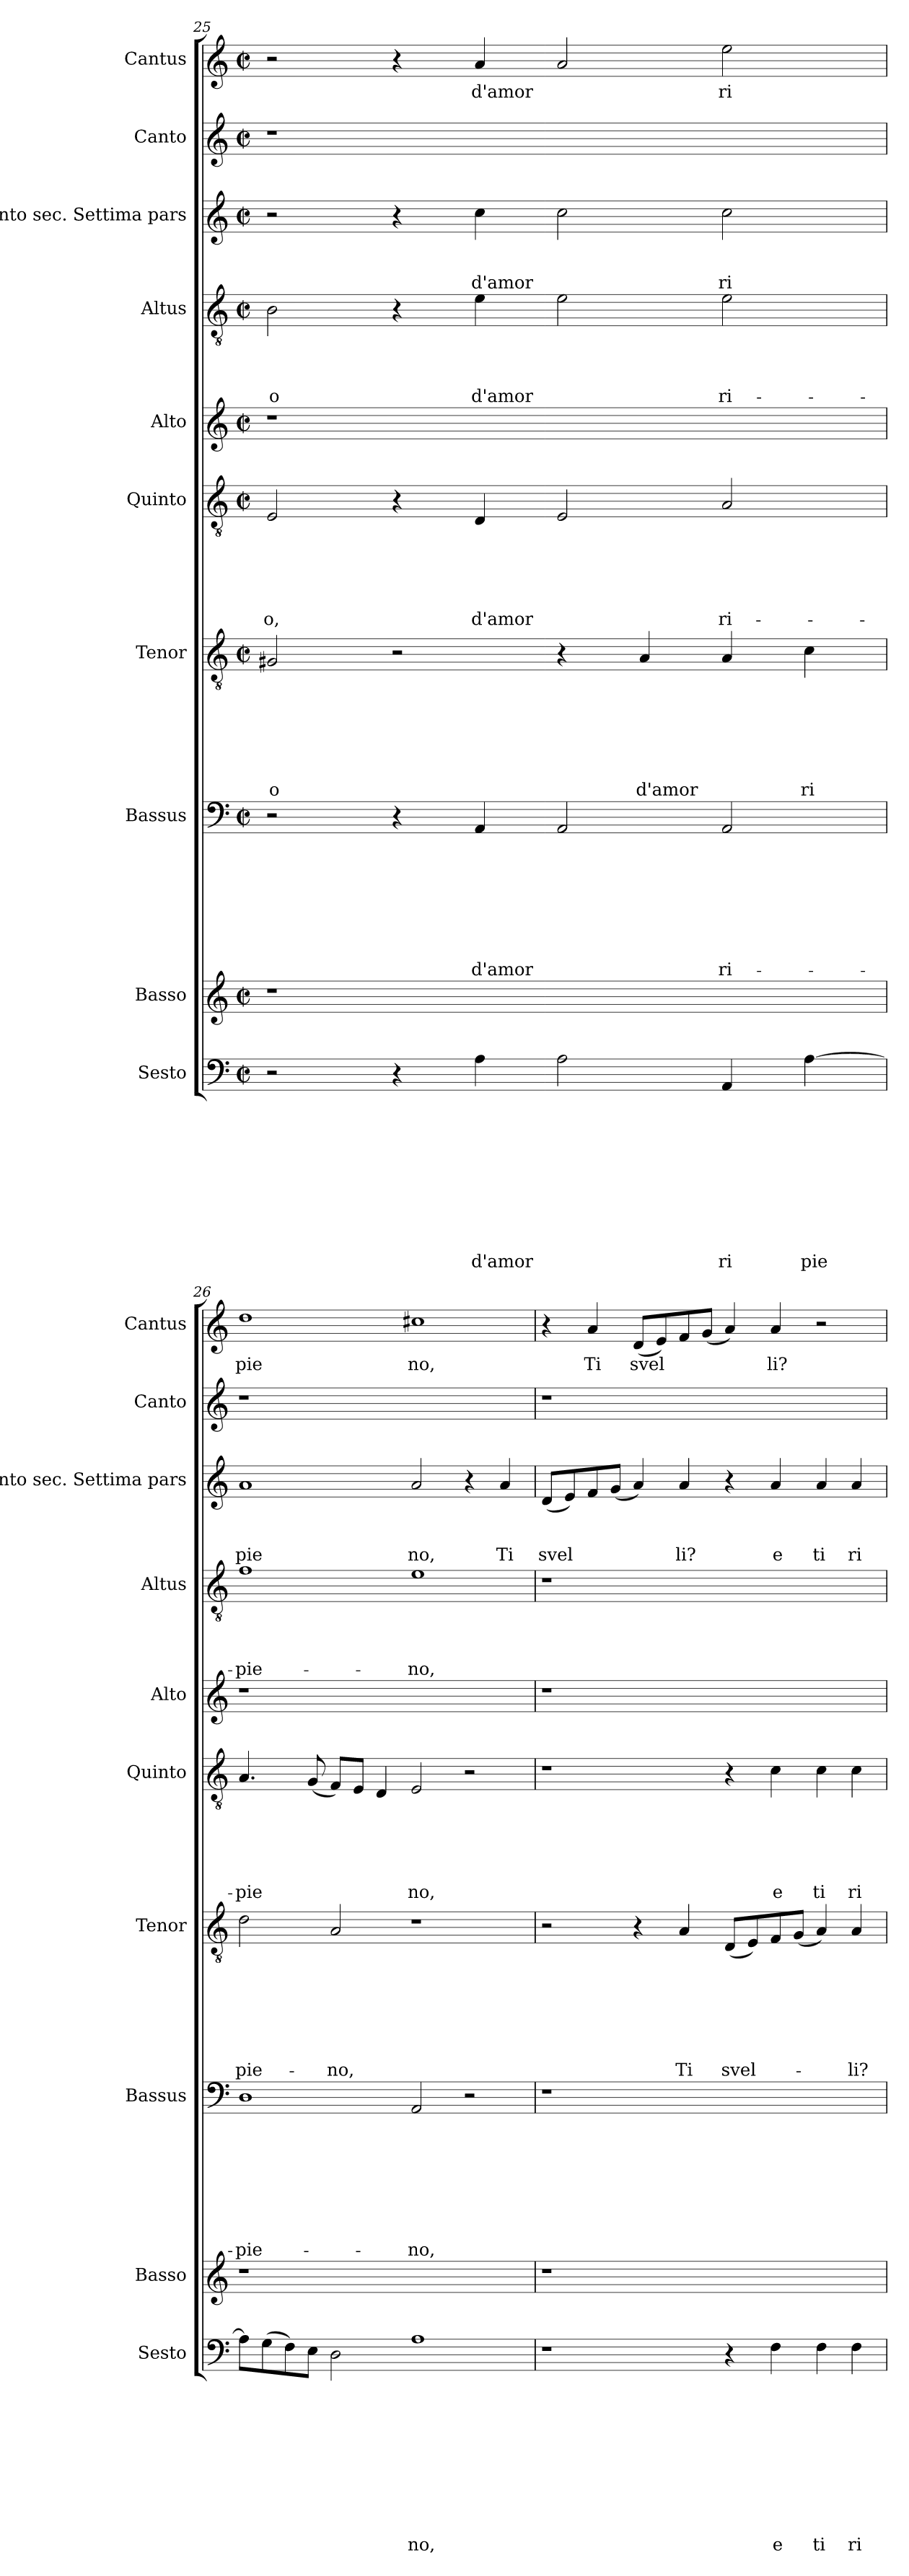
**kern	**text	**text	**text	**text	**text	**text	**text	**text	**text	**text	**kern	**kern	**text	**text	**text	**text	**text	**text	**text	**text	**kern	**text	**text	**text	**text	**text	**text	**text	**kern	**text	**text	**text	**text	**text	**text	**kern	**kern	**text	**text	**text	**text	**kern	**text	**text	**text	**kern	**kern	**text
*part10	*part10	*part10	*part10	*part10	*part10	*part10	*part10	*part10	*part10	*part10	*part9	*part8	*part8	*part8	*part8	*part8	*part8	*part8	*part8	*part8	*part7	*part7	*part7	*part7	*part7	*part7	*part7	*part7	*part6	*part6	*part6	*part6	*part6	*part6	*part6	*part5	*part4	*part4	*part4	*part4	*part4	*part3	*part3	*part3	*part3	*part2	*part1	*part1
*staff10	*staff10	*staff10	*staff10	*staff10	*staff10	*staff10	*staff10	*staff10	*staff10	*staff10	*staff9	*staff8	*staff8	*staff8	*staff8	*staff8	*staff8	*staff8	*staff8	*staff8	*staff7	*staff7	*staff7	*staff7	*staff7	*staff7	*staff7	*staff7	*staff6	*staff6	*staff6	*staff6	*staff6	*staff6	*staff6	*staff5	*staff4	*staff4	*staff4	*staff4	*staff4	*staff3	*staff3	*staff3	*staff3	*staff2	*staff1	*staff1
*I"Sesto	*	*	*	*	*	*	*	*	*	*	*I"Basso	*I"Bassus	*	*	*	*	*	*	*	*	*I"Tenor	*	*	*	*	*	*	*	*I"Quinto	*	*	*	*	*	*	*I"Alto	*I"Altus	*	*	*	*	*I"Canto sec. Settima pars	*	*	*	*I"Canto	*I"Cantus	*
*I'Sesto	*	*	*	*	*	*	*	*	*	*	*I'Basso	*I'Bassus	*	*	*	*	*	*	*	*	*I'Tenor	*	*	*	*	*	*	*	*I'Quinto	*	*	*	*	*	*	*I'Alto	*I'Altus	*	*	*	*	*I'Canto sec. Settima pars	*	*	*	*I'Canto	*I'Cantus	*
*clefF4	*	*	*	*	*	*	*	*	*	*	*clefG2	*clefF4	*	*	*	*	*	*	*	*	*clefGv2	*	*	*	*	*	*	*	*clefGv2	*	*	*	*	*	*	*clefG2	*clefGv2	*	*	*	*	*clefG2	*	*	*	*clefG2	*clefG2	*
*k[]	*	*	*	*	*	*	*	*	*	*	*k[]	*k[]	*	*	*	*	*	*	*	*	*k[]	*	*	*	*	*	*	*	*k[]	*	*	*	*	*	*	*k[]	*k[]	*	*	*	*	*k[]	*	*	*	*k[]	*k[]	*
*C:	*	*	*	*	*	*	*	*	*	*	*C:	*C:	*	*	*	*	*	*	*	*	*C:	*	*	*	*	*	*	*	*C:	*	*	*	*	*	*	*C:	*C:	*	*	*	*	*C:	*	*	*	*C:	*C:	*
*M2/2	*	*	*	*	*	*	*	*	*	*	*M2/2	*M2/2	*	*	*	*	*	*	*	*	*M2/2	*	*	*	*	*	*	*	*M2/2	*	*	*	*	*	*	*M2/2	*M2/2	*	*	*	*	*M2/2	*	*	*	*M2/2	*M2/2	*
*met(c|)	*	*	*	*	*	*	*	*	*	*	*met(c|)	*met(c|)	*	*	*	*	*	*	*	*	*met(c|)	*	*	*	*	*	*	*	*met(c|)	*	*	*	*	*	*	*met(c|)	*met(c|)	*	*	*	*	*met(c|)	*	*	*	*met(c|)	*met(c|)	*
=25	=25	=25	=25	=25	=25	=25	=25	=25	=25	=25	=25	=25	=25	=25	=25	=25	=25	=25	=25	=25	=25	=25	=25	=25	=25	=25	=25	=25	=25	=25	=25	=25	=25	=25	=25	=25	=25	=25	=25	=25	=25	=25	=25	=25	=25	=25	=25	=25
!	!	!	!	!	!	!	!	!	!	!	!	!	!	!	!	!	!	!	!	!	!	!	!	!	!	!	!	!LO:LY:b	!	!	!	!	!	!	!LO:LY:b	!	!	!	!	!	!LO:LY:b	!	!	!	!	!	!	!
2r	.	.	.	.	.	.	.	.	.	.	1r	2r	.	.	.	.	.	.	.	.	2G#X/	.	.	.	.	.	.	o	2E/	.	.	.	.	.	-o,	1r	2B\	.	.	.	-o	2r	.	.	.	1r	2r	.
4r	.	.	.	.	.	.	.	.	.	.	.	4r	.	.	.	.	.	.	.	.	2r	.	.	.	.	.	.	.	4r	.	.	.	.	.	.	.	4r	.	.	.	.	4r	.	.	.	.	4r	.
!	!	!	!	!	!	!	!	!	!	!LO:LY:b	!	!	!	!	!	!	!	!	!	!LO:LY:b	!	!	!	!	!	!	!	!	!	!	!	!	!	!	!LO:LY:b	!	!	!	!	!	!LO:LY:b	!	!	!	!LO:LY:b	!	!	!LO:LY:b
4A\	.	.	.	.	.	.	.	.	.	d'amor	.	4AA/	.	.	.	.	.	.	.	d'amor	.	.	.	.	.	.	.	.	4D/	.	.	.	.	.	d'amor	.	4e\	.	.	.	d'amor	4cc\	.	.	d'amor	.	4a/	d'amor
2A\	.	.	.	.	.	.	.	.	.	.	1ryy	2AA/	.	.	.	.	.	.	.	.	4r	.	.	.	.	.	.	.	2E/	.	.	.	.	.	.	1ryy	2e\	.	.	.	.	2cc\	.	.	.	1ryy	2a/	.
!	!	!	!	!	!	!	!	!	!	!	!	!	!	!	!	!	!	!	!	!	!	!	!	!	!	!	!	!LO:LY:b	!	!	!	!	!	!	!	!	!	!	!	!	!	!	!	!	!	!	!	!
.	.	.	.	.	.	.	.	.	.	.	.	.	.	.	.	.	.	.	.	.	4A/	.	.	.	.	.	.	d'amor	.	.	.	.	.	.	.	.	.	.	.	.	.	.	.	.	.	.	.	.
!	!	!	!	!	!	!	!	!	!	!LO:LY:b	!	!	!	!	!	!	!	!	!	!LO:LY:b	!	!	!	!	!	!	!	!	!	!	!	!	!	!	!LO:LY:b	!	!	!	!	!	!LO:LY:b	!	!	!	!LO:LY:b	!	!	!LO:LY:b
4AA/	.	.	.	.	.	.	.	.	.	ri	.	2AA/	.	.	.	.	.	.	.	ri-	4A/	.	.	.	.	.	.	.	2A/	.	.	.	.	.	ri-	.	2e\	.	.	.	ri-	2cc\	.	.	ri	.	2ee\	ri
!	!	!	!	!	!	!	!	!	!	!LO:LY:b	!	!	!	!	!	!	!	!	!	!	!	!	!	!	!	!	!	!LO:LY:b	!	!	!	!	!	!	!	!	!	!	!	!	!	!	!	!	!	!	!	!
[<4A\	.	.	.	.	.	.	.	.	.	pie	.	.	.	.	.	.	.	.	.	.	4c\	.	.	.	.	.	.	ri	.	.	.	.	.	.	.	.	.	.	.	.	.	.	.	.	.	.	.	.
!!LO:LB:g=z
=26	=26	=26	=26	=26	=26	=26	=26	=26	=26	=26	=26	=26	=26	=26	=26	=26	=26	=26	=26	=26	=26	=26	=26	=26	=26	=26	=26	=26	=26	=26	=26	=26	=26	=26	=26	=26	=26	=26	=26	=26	=26	=26	=26	=26	=26	=26	=26	=26
!	!	!	!	!	!	!	!	!	!	!	!	!	!	!	!	!	!	!	!	!LO:LY:b	!	!	!	!	!	!	!	!LO:LY:b	!	!	!	!	!	!	!LO:LY:b	!	!	!	!	!	!LO:LY:b	!	!	!	!LO:LY:b	!	!	!LO:LY:b
8A\L]	.	.	.	.	.	.	.	.	.	.	1r	1D	.	.	.	.	.	.	.	-pie-	2d\	.	.	.	.	.	.	pie-	4.A/	.	.	.	.	.	-pie	1r	1f	.	.	.	-pie-	1a	.	.	pie	1r	1dd	pie
(>8G\	.	.	.	.	.	.	.	.	.	.	.	.	.	.	.	.	.	.	.	.	.	.	.	.	.	.	.	.	.	.	.	.	.	.	.	.	.	.	.	.	.	.	.	.	.	.	.	.
8F\)	.	.	.	.	.	.	.	.	.	.	.	.	.	.	.	.	.	.	.	.	.	.	.	.	.	.	.	.	.	.	.	.	.	.	.	.	.	.	.	.	.	.	.	.	.	.	.	.
8E\J	.	.	.	.	.	.	.	.	.	.	.	.	.	.	.	.	.	.	.	.	.	.	.	.	.	.	.	.	(<8G/	.	.	.	.	.	.	.	.	.	.	.	.	.	.	.	.	.	.	.
!	!	!	!	!	!	!	!	!	!	!	!	!	!	!	!	!	!	!	!	!	!	!	!	!	!	!	!	!LO:LY:b	!	!	!	!	!	!	!	!	!	!	!	!	!	!	!	!	!	!	!	!
2D\	.	.	.	.	.	.	.	.	.	.	.	.	.	.	.	.	.	.	.	.	2A/	.	.	.	.	.	.	-no,	8F/L)	.	.	.	.	.	.	.	.	.	.	.	.	.	.	.	.	.	.	.
.	.	.	.	.	.	.	.	.	.	.	.	.	.	.	.	.	.	.	.	.	.	.	.	.	.	.	.	.	8E/J	.	.	.	.	.	.	.	.	.	.	.	.	.	.	.	.	.	.	.
.	.	.	.	.	.	.	.	.	.	.	.	.	.	.	.	.	.	.	.	.	.	.	.	.	.	.	.	.	4D/	.	.	.	.	.	.	.	.	.	.	.	.	.	.	.	.	.	.	.
!	!	!	!	!	!	!	!	!	!	!LO:LY:b	!	!	!	!	!	!	!	!	!	!LO:LY:b	!	!	!	!	!	!	!	!	!	!	!	!	!	!	!LO:LY:b	!	!	!	!	!	!LO:LY:b	!	!	!	!LO:LY:b	!	!	!LO:LY:b
1A	.	.	.	.	.	.	.	.	.	no,	1ryy	2AA/	.	.	.	.	.	.	.	-no,	1r	.	.	.	.	.	.	.	2E/	.	.	.	.	.	no,	1ryy	1e	.	.	.	-no,	2a/	.	.	no,	1ryy	1cc#X	no,
.	.	.	.	.	.	.	.	.	.	.	.	2r	.	.	.	.	.	.	.	.	.	.	.	.	.	.	.	.	2r	.	.	.	.	.	.	.	.	.	.	.	.	4r	.	.	.	.	.	.
!	!	!	!	!	!	!	!	!	!	!	!	!	!	!	!	!	!	!	!	!	!	!	!	!	!	!	!	!	!	!	!	!	!	!	!	!	!	!	!	!	!	!	!	!	!LO:LY:b	!	!	!
.	.	.	.	.	.	.	.	.	.	.	.	.	.	.	.	.	.	.	.	.	.	.	.	.	.	.	.	.	.	.	.	.	.	.	.	.	.	.	.	.	.	4a/	.	.	Ti	.	.	.
=27	=27	=27	=27	=27	=27	=27	=27	=27	=27	=27	=27	=27	=27	=27	=27	=27	=27	=27	=27	=27	=27	=27	=27	=27	=27	=27	=27	=27	=27	=27	=27	=27	=27	=27	=27	=27	=27	=27	=27	=27	=27	=27	=27	=27	=27	=27	=27	=27
!	!	!	!	!	!	!	!	!	!	!	!	!	!	!	!	!	!	!	!	!	!	!	!	!	!	!	!	!	!	!	!	!	!	!	!	!	!	!	!	!	!	!	!	!	!LO:LY:b	!	!	!
1r	.	.	.	.	.	.	.	.	.	.	1r	1r	.	.	.	.	.	.	.	.	2r	.	.	.	.	.	.	.	1r	.	.	.	.	.	.	1r	1r	.	.	.	.	(<8d/L	.	.	svel	1r	4r	.
.	.	.	.	.	.	.	.	.	.	.	.	.	.	.	.	.	.	.	.	.	.	.	.	.	.	.	.	.	.	.	.	.	.	.	.	.	.	.	.	.	.	8e/)	.	.	.	.	.	.
!	!	!	!	!	!	!	!	!	!	!	!	!	!	!	!	!	!	!	!	!	!	!	!	!	!	!	!	!	!	!	!	!	!	!	!	!	!	!	!	!	!	!	!	!	!	!	!	!LO:LY:b
.	.	.	.	.	.	.	.	.	.	.	.	.	.	.	.	.	.	.	.	.	.	.	.	.	.	.	.	.	.	.	.	.	.	.	.	.	.	.	.	.	.	8f/	.	.	.	.	4a/	Ti
.	.	.	.	.	.	.	.	.	.	.	.	.	.	.	.	.	.	.	.	.	.	.	.	.	.	.	.	.	.	.	.	.	.	.	.	.	.	.	.	.	.	(<8g/J	.	.	.	.	.	.
!	!	!	!	!	!	!	!	!	!	!	!	!	!	!	!	!	!	!	!	!	!	!	!	!	!	!	!	!	!	!	!	!	!	!	!	!	!	!	!	!	!	!	!	!	!	!	!	!LO:LY:b
.	.	.	.	.	.	.	.	.	.	.	.	.	.	.	.	.	.	.	.	.	4r	.	.	.	.	.	.	.	.	.	.	.	.	.	.	.	.	.	.	.	.	4a/)	.	.	.	.	(<8d/L	svel
.	.	.	.	.	.	.	.	.	.	.	.	.	.	.	.	.	.	.	.	.	.	.	.	.	.	.	.	.	.	.	.	.	.	.	.	.	.	.	.	.	.	.	.	.	.	.	8e/)	.
!	!	!	!	!	!	!	!	!	!	!	!	!	!	!	!	!	!	!	!	!	!	!	!	!	!	!	!	!LO:LY:b	!	!	!	!	!	!	!	!	!	!	!	!	!	!	!	!	!LO:LY:b	!	!	!
.	.	.	.	.	.	.	.	.	.	.	.	.	.	.	.	.	.	.	.	.	4A/	.	.	.	.	.	.	Ti	.	.	.	.	.	.	.	.	.	.	.	.	.	4a/	.	.	li?	.	8f/	.
.	.	.	.	.	.	.	.	.	.	.	.	.	.	.	.	.	.	.	.	.	.	.	.	.	.	.	.	.	.	.	.	.	.	.	.	.	.	.	.	.	.	.	.	.	.	.	(<8g/J	.
!	!	!	!	!	!	!	!	!	!	!	!	!	!	!	!	!	!	!	!	!	!	!	!	!	!	!	!	!LO:LY:b	!	!	!	!	!	!	!	!	!	!	!	!	!	!	!	!	!	!	!	!
4r	.	.	.	.	.	.	.	.	.	.	1ryy	1ryy	.	.	.	.	.	.	.	.	(<8D/L	.	.	.	.	.	.	svel-	4r	.	.	.	.	.	.	1ryy	1ryy	.	.	.	.	4r	.	.	.	1ryy	4a/)	.
.	.	.	.	.	.	.	.	.	.	.	.	.	.	.	.	.	.	.	.	.	8E/)	.	.	.	.	.	.	.	.	.	.	.	.	.	.	.	.	.	.	.	.	.	.	.	.	.	.	.
!	!	!	!	!	!	!	!	!	!	!LO:LY:b	!	!	!	!	!	!	!	!	!	!	!	!	!	!	!	!	!	!	!	!	!	!	!	!	!LO:LY:b	!	!	!	!	!	!	!	!	!	!LO:LY:b	!	!	!LO:LY:b
4F\	.	.	.	.	.	.	.	.	.	e	.	.	.	.	.	.	.	.	.	.	8F/	.	.	.	.	.	.	.	4c\	.	.	.	.	.	e	.	.	.	.	.	.	4a/	.	.	e	.	4a/	li?
.	.	.	.	.	.	.	.	.	.	.	.	.	.	.	.	.	.	.	.	.	(<8G/J	.	.	.	.	.	.	.	.	.	.	.	.	.	.	.	.	.	.	.	.	.	.	.	.	.	.	.
!	!	!	!	!	!	!	!	!	!	!LO:LY:b	!	!	!	!	!	!	!	!	!	!	!	!	!	!	!	!	!	!	!	!	!	!	!	!	!LO:LY:b	!	!	!	!	!	!	!	!	!	!LO:LY:b	!	!	!
4F\	.	.	.	.	.	.	.	.	.	ti	.	.	.	.	.	.	.	.	.	.	4A/)	.	.	.	.	.	.	.	4c\	.	.	.	.	.	ti	.	.	.	.	.	.	4a/	.	.	ti	.	2r	.
!	!	!	!	!	!	!	!	!	!	!LO:LY:b	!	!	!	!	!	!	!	!	!	!	!	!	!	!	!	!	!	!LO:LY:b	!	!	!	!	!	!	!LO:LY:b	!	!	!	!	!	!	!	!	!	!LO:LY:b	!	!	!
4F\	.	.	.	.	.	.	.	.	.	ri	.	.	.	.	.	.	.	.	.	.	4A/	.	.	.	.	.	.	-li?	4c\	.	.	.	.	.	ri	.	.	.	.	.	.	4a/	.	.	ri	.	.	.
=	=	=	=	=	=	=	=	=	=	=	=	=	=	=	=	=	=	=	=	=	=	=	=	=	=	=	=	=	=	=	=	=	=	=	=	=	=	=	=	=	=	=	=	=	=	=	=	=
*-	*-	*-	*-	*-	*-	*-	*-	*-	*-	*-	*-	*-	*-	*-	*-	*-	*-	*-	*-	*-	*-	*-	*-	*-	*-	*-	*-	*-	*-	*-	*-	*-	*-	*-	*-	*-	*-	*-	*-	*-	*-	*-	*-	*-	*-	*-	*-	*-
